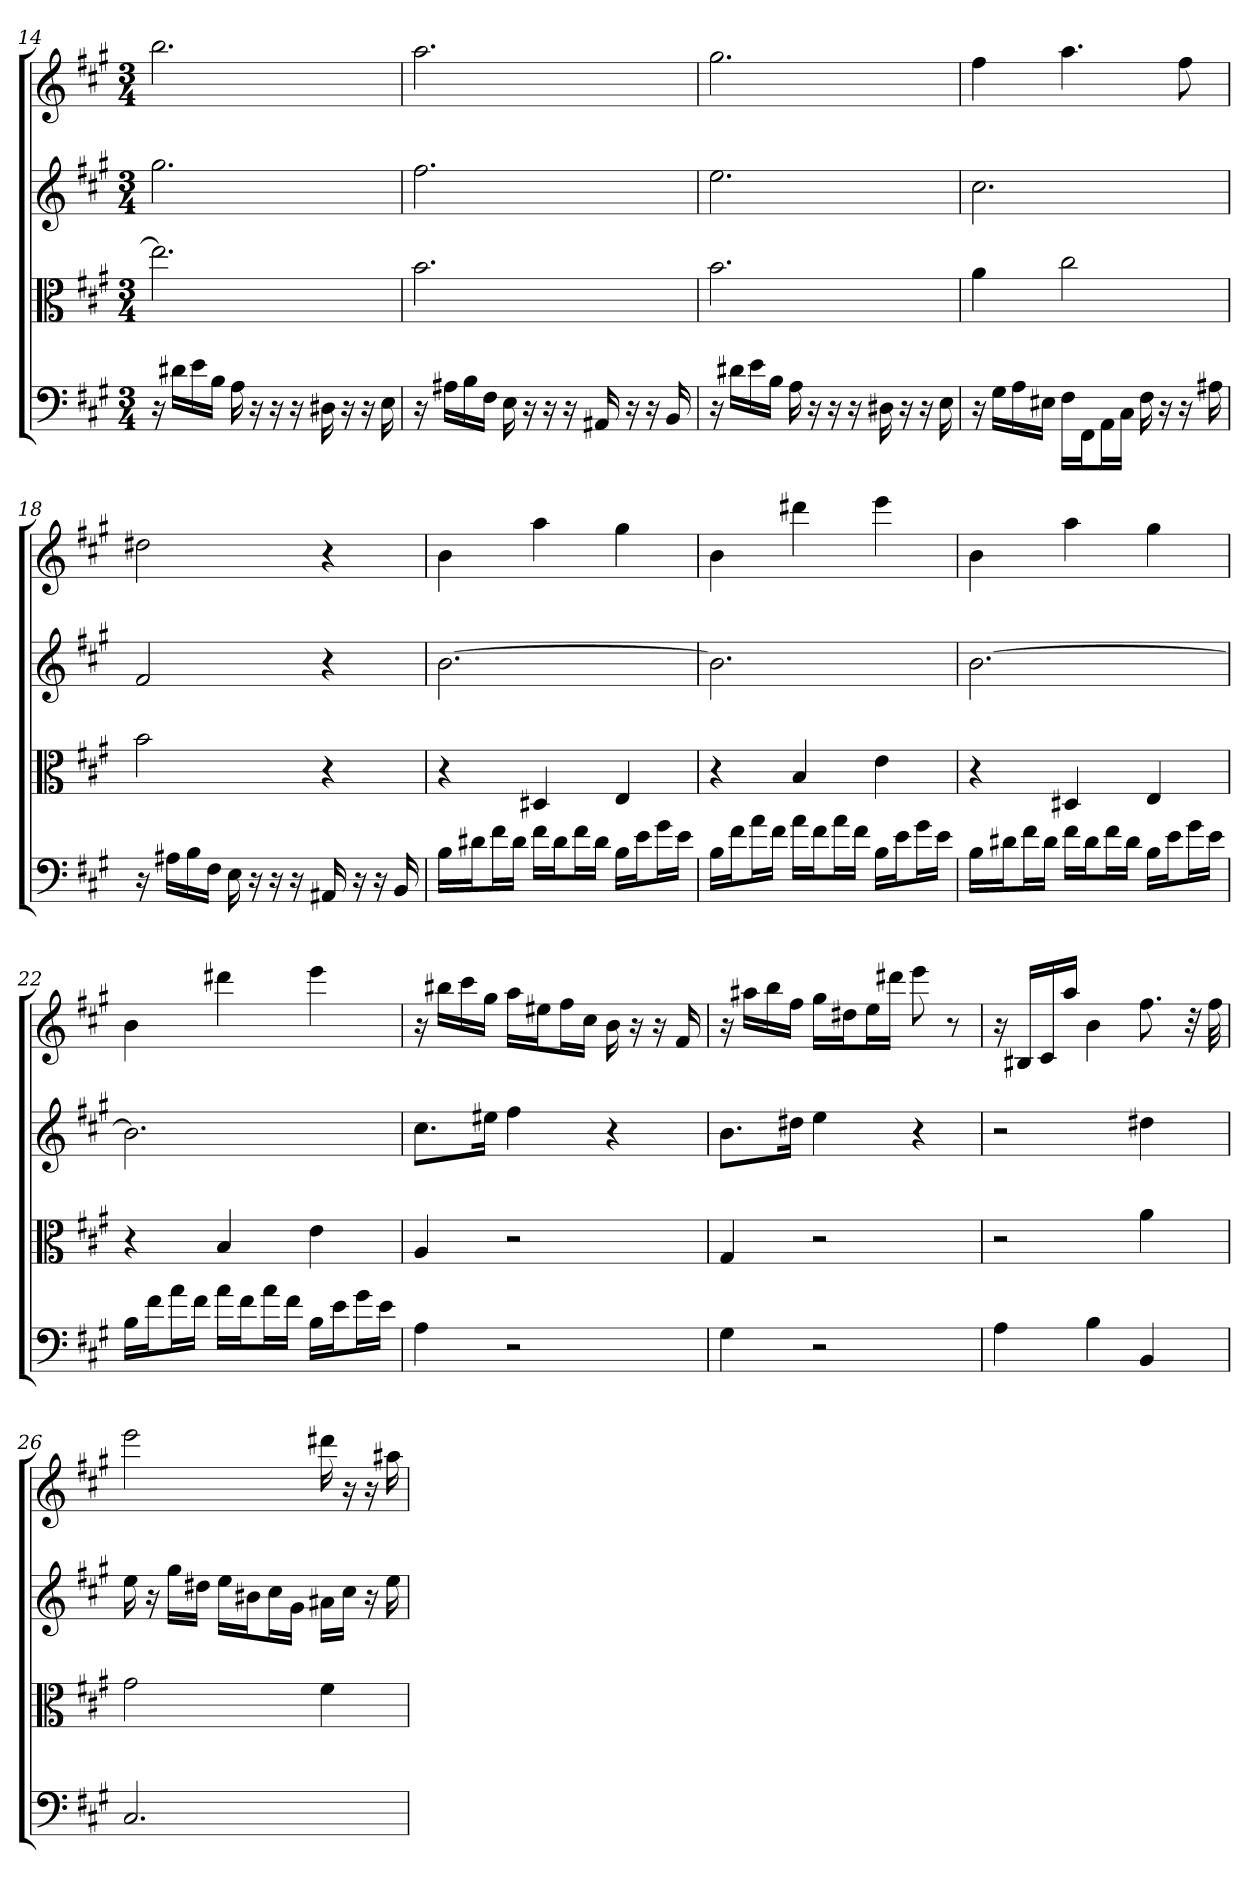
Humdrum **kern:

**kern	**kern	**kern	**kern
*part4	*part3	*part2	*part1
*staff4	*staff3	*staff2	*staff1
*clefF4	*clefC3	*clefG2	*clefG2
*k[f#c#g#]	*k[f#c#g#]	*k[f#c#g#]	*k[f#c#g#]
*A:	*A:	*A:	*A:
*M3/4	*M3/4	*M3/4	*M3/4
=14	=14	=14	=14
16r	2.ee]	2.gg#	2.bb
16d#X\LL	.	.	.
16e\	.	.	.
16B\JJ	.	.	.
16A	.	.	.
16r	.	.	.
16r	.	.	.
16r	.	.	.
16D#X	.	.	.
16r	.	.	.
16r	.	.	.
16E	.	.	.
=15	=15	=15	=15
16r	2.b	2.ff#	2.aa
16A#X\LL	.	.	.
16B\	.	.	.
16F#\JJ	.	.	.
16E	.	.	.
16r	.	.	.
16r	.	.	.
16r	.	.	.
16AA#X	.	.	.
16r	.	.	.
16r	.	.	.
16BB	.	.	.
=16	=16	=16	=16
16r	2.b	2.ee	2.gg#
16d#X\LL	.	.	.
16e\	.	.	.
16B\JJ	.	.	.
16A	.	.	.
16r	.	.	.
16r	.	.	.
16r	.	.	.
16D#X	.	.	.
16r	.	.	.
16r	.	.	.
16E	.	.	.
=17	=17	=17	=17
16r	4a	2.cc#	4ff#
16G#\LL	.	.	.
16A\	.	.	.
16E#X\JJ	.	.	.
16F#\LL	2cc#	.	4.aa
16FF#\J	.	.	.
16AA\L	.	.	.
16C#\JJ	.	.	.
16F#	.	.	.
16r	.	.	.
16r	.	.	8ff#
16A#X	.	.	.
=18	=18	=18	=18
16r	2b	2f#	2dd#X
16A#X\LL	.	.	.
16B\	.	.	.
16F#\JJ	.	.	.
16E	.	.	.
16r	.	.	.
16r	.	.	.
16r	.	.	.
16AA#X	4r	4r	4r
16r	.	.	.
16r	.	.	.
16BB	.	.	.
=19	=19	=19	=19
16B\LL	4r	[2.b	4b
16d#X\J	.	.	.
16f#\L	.	.	.
16d#\JJ	.	.	.
16f#\LL	4D#X	.	4aa
16d#\J	.	.	.
16f#\L	.	.	.
16d#\JJ	.	.	.
16B\LL	4E	.	4gg#
16e\J	.	.	.
16g#\L	.	.	.
16e\JJ	.	.	.
=20	=20	=20	=20
16B\LL	4r	2.b]	4b
16f#\J	.	.	.
16a\L	.	.	.
16f#\JJ	.	.	.
16a\LL	4B	.	4ddd#X
16f#\J	.	.	.
16a\L	.	.	.
16f#\JJ	.	.	.
16B\LL	4e	.	4eee
16e\J	.	.	.
16g#\L	.	.	.
16e\JJ	.	.	.
=21	=21	=21	=21
16B\LL	4r	[2.b	4b
16d#X\J	.	.	.
16f#\L	.	.	.
16d#\JJ	.	.	.
16f#\LL	4D#X	.	4aa
16d#\J	.	.	.
16f#\L	.	.	.
16d#\JJ	.	.	.
16B\LL	4E	.	4gg#
16e\J	.	.	.
16g#\L	.	.	.
16e\JJ	.	.	.
=22	=22	=22	=22
16B\LL	4r	2.b]	4b
16f#\J	.	.	.
16a\L	.	.	.
16f#\JJ	.	.	.
16a\LL	4B	.	4ddd#X
16f#\J	.	.	.
16a\L	.	.	.
16f#\JJ	.	.	.
16B\LL	4e	.	4eee
16e\J	.	.	.
16g#\L	.	.	.
16e\JJ	.	.	.
=23	=23	=23	=23
4A	4A	8.cc#\L	16r
.	.	.	16bb#X\LL
.	.	.	16ccc#\
.	.	16ee#X\Jk	16gg#\JJ
2r	2r	4ff#	16aa\LL
.	.	.	16ee#X\J
.	.	.	16ff#\L
.	.	.	16cc#\JJ
.	.	4r	16b
.	.	.	16r
.	.	.	16r
.	.	.	16f#
=24	=24	=24	=24
4G#	4G#	8.b\L	16r
.	.	.	16aa#X\LL
.	.	.	16bb\
.	.	16dd#X\Jk	16ff#\JJ
2r	2r	4ee	16gg#\LL
.	.	.	16dd#X\J
.	.	.	16ee\L
.	.	.	16ddd#X\JJ
.	.	4r	8eee
.	.	.	8r
=25	=25	=25	=25
4A	2r	2r	16r
.	.	.	16B#X/LL
.	.	.	16c#/
.	.	.	16aa/JJ
4B	.	.	4b
4BB	4a	4dd#X	8.ff#
.	.	.	32r
.	.	.	32ff#
=26	=26	=26	=26
2.C#	2g#	16ee	2eee
.	.	16r	.
.	.	16gg#\LL	.
.	.	16dd#X\JJ	.
.	.	16ee\LL	.
.	.	16b#X\J	.
.	.	16cc#\L	.
.	.	16g#\JJ	.
.	4f#	16a#X\LL	16ddd#X
.	.	16cc#\JJ	16r
.	.	16r	16r
.	.	16ee	16aa#X
=	=	=	=
*-	*-	*-	*-
